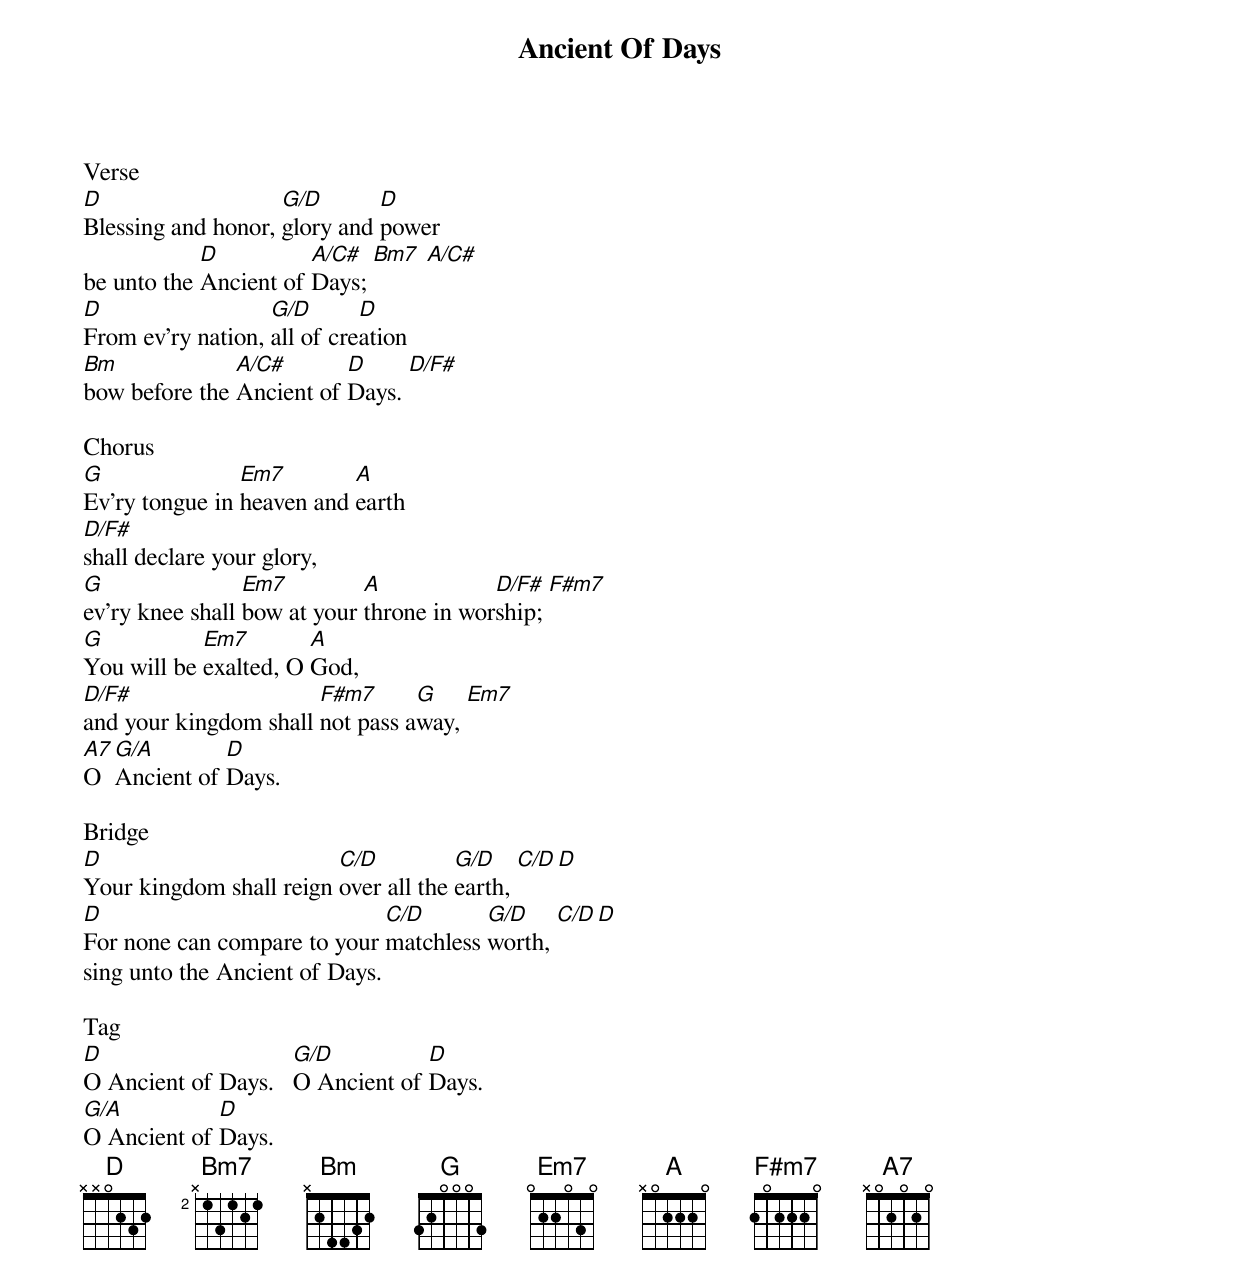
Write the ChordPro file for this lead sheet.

{title: Ancient Of Days}
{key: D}
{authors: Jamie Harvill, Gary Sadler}
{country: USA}
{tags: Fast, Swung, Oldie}
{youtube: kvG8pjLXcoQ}
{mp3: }
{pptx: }

Verse
[D]Blessing and honor, [G/D]glory and [D]power
be unto the [D]Ancient of [A/C#]Days; [Bm7] [A/C#]
[D]From ev’ry nation, [G/D]all of cre[D]ation
[Bm]bow before the [A/C#]Ancient of [D]Days. [D/F#]

Chorus
[G]Ev’ry tongue in [Em7]heaven and [A]earth
[D/F#]shall declare your glory,
[G]ev’ry knee shall [Em7]bow at your [A]throne in wor[D/F#]ship; [F#m7]
[G]You will be [Em7]exalted, O [A]God,
[D/F#]and your kingdom shall [F#m7]not pass a[G]way, [Em7]
[A7]O [G/A]Ancient of [D]Days.

Bridge
[D]Your kingdom shall reign [C/D]over all the [G/D]earth, [C/D][D]
[D]For none can compare to your [C/D]matchless [G/D]worth, [C/D][D]
sing unto the Ancient of Days.

Tag
[D]O Ancient of Days.   [G/D]O Ancient of [D]Days.
[G/A]O Ancient of [D]Days.
